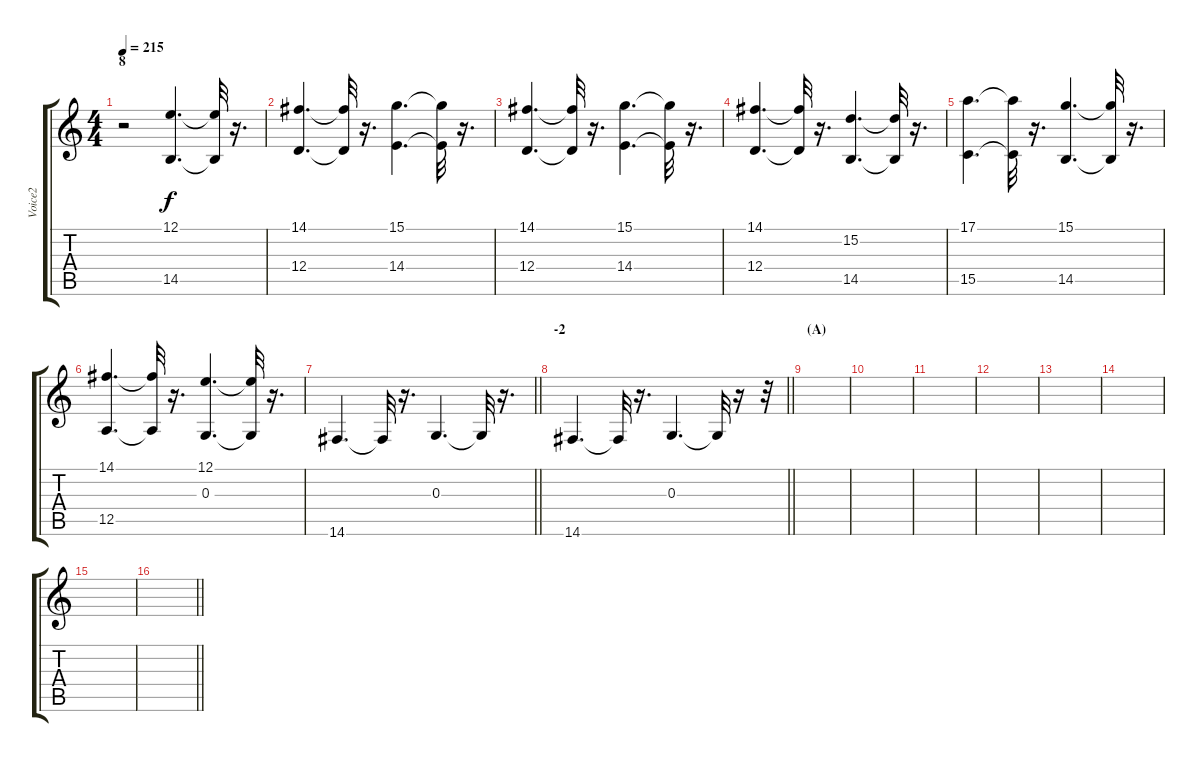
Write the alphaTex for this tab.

\track ("Voice2" "Voice2") {instrument trumpet}
\staff {score tabs}
\tuning (E4 B3 G3 D3 A2 E2) {hide}
\ts (4 4)
\section ("" "8")
\tempo 215
\clef g2
\ks c
r.2{dy f} (12.1 14.5).4{d} (12.1{t} 14.5{t}).32 r.16{d} |
(14.1 12.4).4{d} (14.1{t} 12.4{t}).32 r.16{d} (15.1 14.4).4{d} (15.1{t} 14.4{t}).32 r.16{d} |
(14.1 12.4).4{d} (14.1{t} 12.4{t}).32 r.16{d} (15.1 14.4).4{d} (15.1{t} 14.4{t}).32 r.16{d} |
(14.1 12.4).4{d} (14.1{t} 12.4{t}).32 r.16{d} (15.2 14.5).4{d} (15.2{t} 14.5{t}).32 r.16{d} |
(17.1 15.5).4{d} (17.1{t} 15.5{t}).32 r.16{d} (15.1 14.5).4{d} (15.1{t} 14.5{t}).32 r.16{d} |
(14.1 12.5).4{d} (14.1{t} 12.5{t}).32 r.16{d} (12.1 0.3).4{d} (12.1{t} 0.3{t}).32 r.16{d} |
\barLineRight lightlight
14.6.4{d} 14.6{t}.32 r.16{d} 0.3.4{d} 0.3{t}.32 r.16{d} |
\section ("" "-2")
\barLineRight lightlight
14.6.4{d} 14.6{t}.32 r.16{d} 0.3.4{d} 0.3{t}.32 r.16 r.32 |
\section ("" "(A)")
|
|
|
|
|
|
|
\barLineRight lightlight
